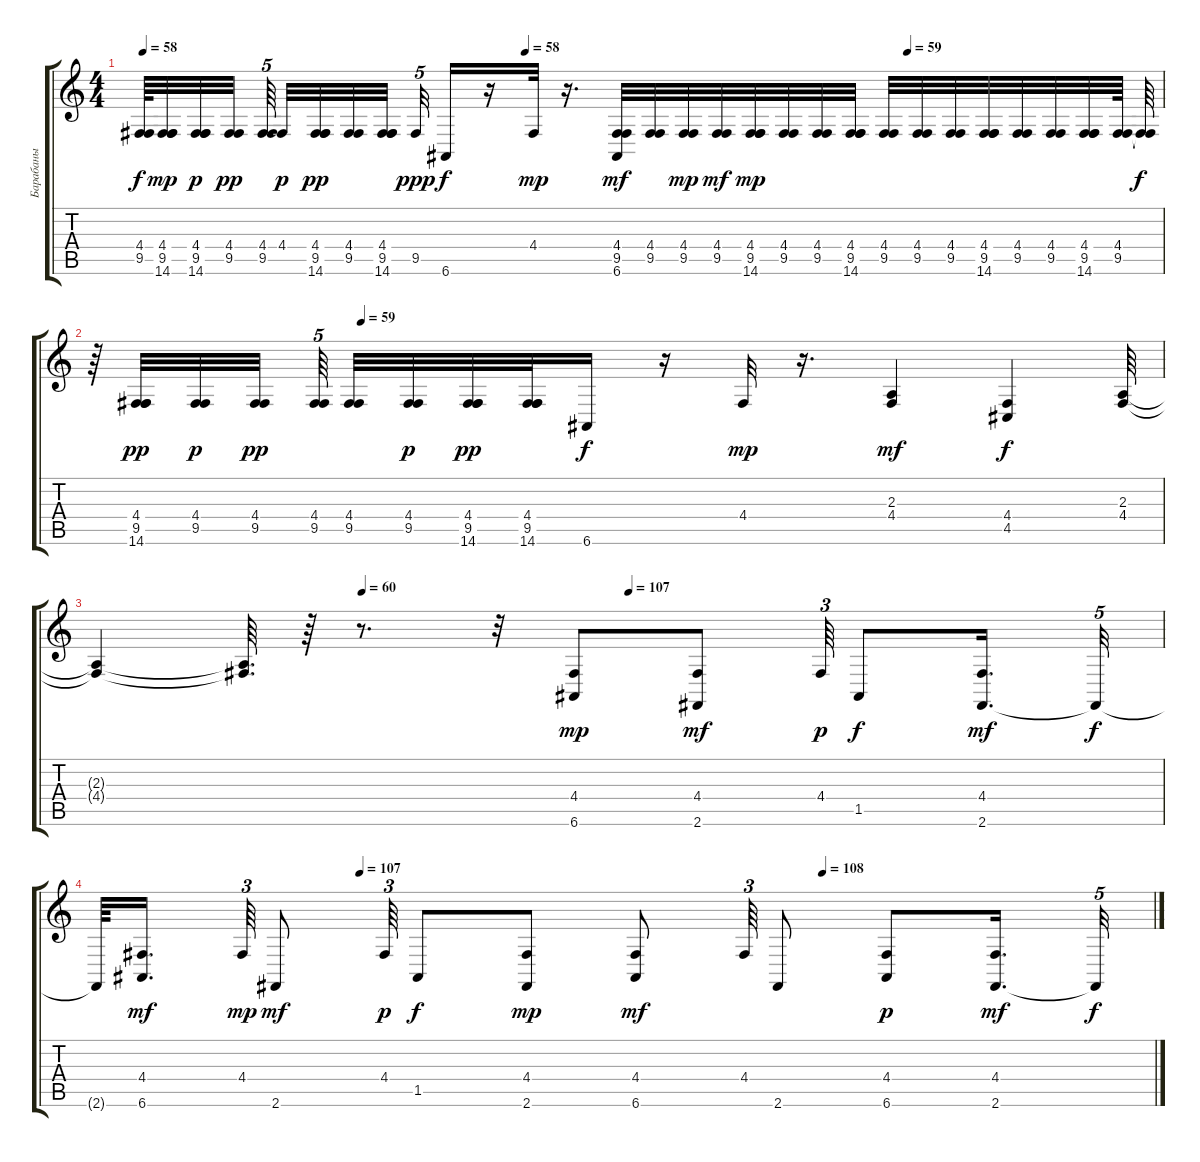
\track ("Барабаны" "Барабаны") {instrument drawbarorgan}
\staff {score tabs}
\tuning (E4 B3 G3 D3 A2 E2) {hide}
\ts (4 4)
\tempo 58
\tempo (58 0.375)
\tempo (59 0.75)
\clef g2
\ks c
(4.4{t} 9.5{t}).64{dy f} (4.4 9.5 14.6).32{dy mp} (4.4 9.5 14.6).32{dy p} (4.4 9.5).32{dy pp} (4.4 9.5).64{tu (5 4)} 4.4.32{dy p} (4.4 9.5 14.6).32{dy pp} (4.4 9.5).32 (4.4 9.5 14.6).32 9.5.32{tu (5 4) dy ppp} 6.6.16{dy f} r.16 4.4.32{dy mp} r.16{d} (4.4 9.5 6.6).32{dy mf} (4.4 9.5).32 (4.4 9.5).32{dy mp} (4.4 9.5).32{dy mf} (4.4 9.5 14.6).32{dy mp} (4.4 9.5).32 (4.4 9.5).32 (4.4 9.5 14.6).32 (4.4 9.5).32 (4.4 9.5).32 (4.4 9.5).32 (4.4 9.5 14.6).32 (4.4 9.5).32 (4.4 9.5).32 (4.4 9.5 14.6).32 (4.4 9.5).64 (4.4{t} 9.5{t}).64{dy f} |
\tempo (59 0.25)
r.64 (4.4 9.5 14.6).32{dy pp} (4.4 9.5).32{dy p} (4.4 9.5).32{dy pp} (4.4 9.5).64{tu (5 4)} (4.4 9.5).32 (4.4 9.5).32{dy p} (4.4 9.5 14.6).32{dy pp} (4.4 9.5 14.6).32 6.6.16{dy f} r.16 4.4.32{dy mp} r.16{d} (2.3 4.4).4{dy mf} (4.4 4.5).4{dy f} (2.3 4.4).64 |
\tempo (60 0.25)
\tempo (107 0.5)
(2.3{t} 4.4{t}).4 (2.3{t} 4.4{t}).64{d} r.64 r.8{d} r.32 (4.4 6.6).8{dy mp} (4.4 2.6).8{dy mf} 4.4.64{tu (3 2) dy p} 1.5.8{dy f} (4.4 2.6).16{d dy mf} 2.6{t}.32{tu (5 4) dy f} |
\tempo (107 0.25)
\tempo (108 0.6875)
2.6{t}.64 (4.4 6.6).16{d dy mf} 4.4.64{tu (3 2) dy mp} 2.6.8{dy mf} 4.4.64{tu (3 2) dy p} 1.5.8{dy f} (4.4 2.6).8{dy mp} (4.4 6.6).8{dy mf} 4.4.64{tu (3 2)} 2.6.8 (4.4 6.6).8{dy p} (4.4 2.6).16{d dy mf} 2.6{t}.32{tu (5 4) dy f}
